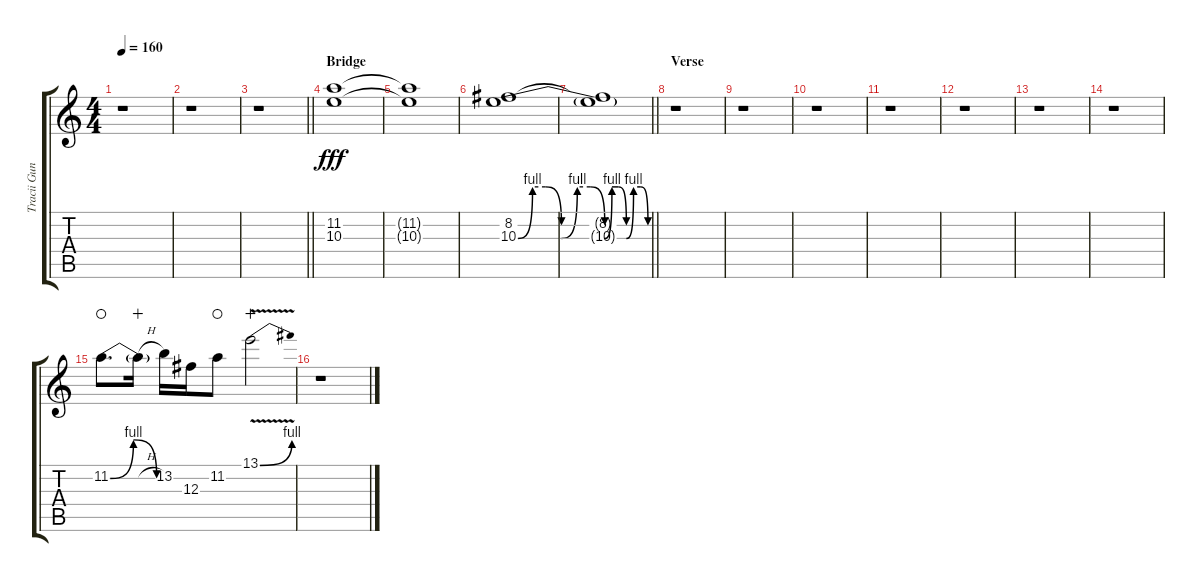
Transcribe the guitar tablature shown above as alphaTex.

\track ("Tracii Guns - Lead" "Tracii Gun") {instrument distortionguitar}
\staff {score tabs}
\tuning (Eb4 Bb3 Gb3 Db3 Ab2 Eb2) {hide}
\ts (4 4)
\tempo 160
\clef g2
\ks c
r.1{dy fff} |
r.1 |
\barLineRight lightlight
r.1 |
\section ("" "Bridge")
(11.2 10.3).1 |
(11.2{t} 10.3{t}).1 |
(8.2 10.3{be (custom 0 0 10 4 19 4 30 0 41 4 50 4 60 0)}).1 |
\barLineRight lightlight
(8.2{t} 10.3{be (custom 0 0 10 4 19 4 30 0 40 4 50 4 60 0) t}).1 |
\section ("" "Verse")
r.1 |
r.1 |
r.1 |
r.1 |
r.1 |
r.1 |
r.1 |
11.2{be (bendrelease 0 0 30 4 30 4 60 0)}.8{d waho} 11.2{h t}.16{wahc} 13.2.16 12.3.16 11.2.8{waho} 13.1{be (bend 0 0 60 4) v}.2{wahc} |
r.1
